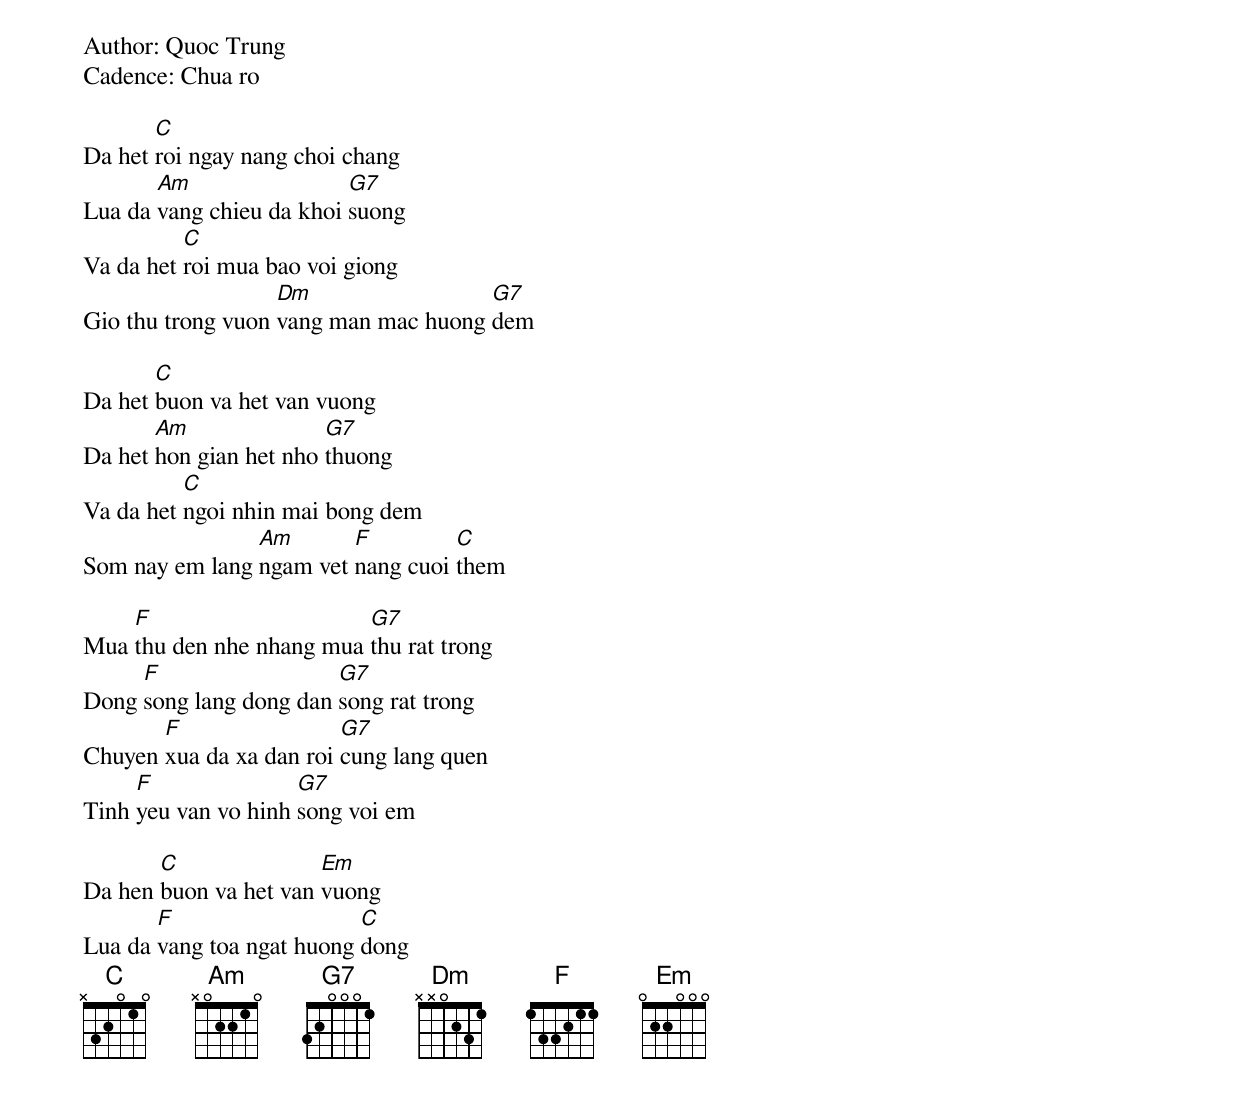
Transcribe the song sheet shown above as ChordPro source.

Author: Quoc Trung
Cadence: Chua ro

Da het [C]roi ngay nang choi chang
Lua da [Am]vang chieu da khoi [G7]suong
Va da het [C]roi mua bao voi giong
Gio thu trong vuon [Dm]vang man mac huong [G7]dem

Da het [C]buon va het van vuong
Da het [Am]hon gian het nho [G7]thuong
Va da het [C]ngoi nhin mai bong dem
Som nay em lang [Am]ngam vet [F]nang cuoi [C]them

Mua [F]thu den nhe nhang mua [G7]thu rat trong
Dong [F]song lang dong dan [G7]song rat trong
Chuyen [F]xua da xa dan roi [G7]cung lang quen
Tinh [F]yeu van vo hinh [G7]song voi em

Da hen [C]buon va het van [Em]vuong
Lua da [F]vang toa ngat huong [C]dong
